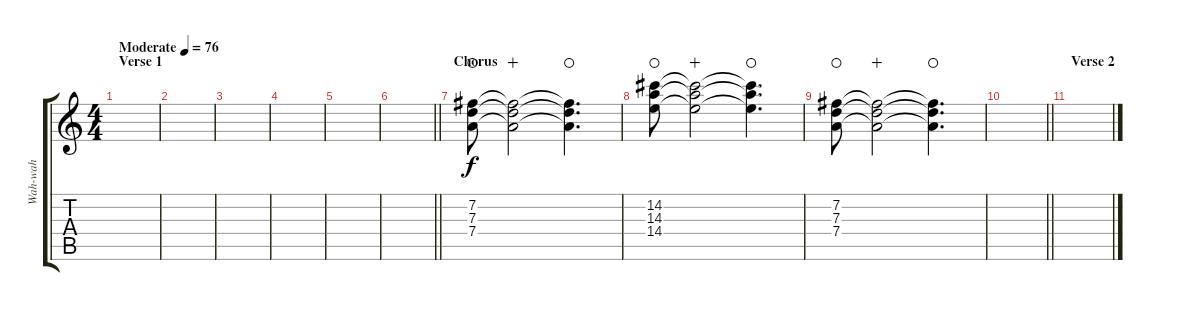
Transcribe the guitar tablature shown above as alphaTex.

\track ("Wah-wah" "Wah-wah") {instrument distortionguitar}
\staff {score tabs}
\tuning (E4 B3 G3 D3 A2 E2) {hide}
\ts (4 4)
\section ("" "Verse 1")
\tempo (76 "Moderate")
\clef g2
\ks c
|
|
|
|
|
\barLineRight lightlight
|
\section ("" "Chorus")
(7.2 7.3 7.4).8{waho} (7.2{t} 7.3{t} 7.4{t}).2{wahc} (7.2{t} 7.3{t} 7.4{t}).4{d waho} |
(14.2 14.3 14.4).8{waho} (14.2{t} 14.3{t} 14.4{t}).2{wahc} (14.2{t} 14.3{t} 14.4{t}).4{d waho} |
(7.2 7.3 7.4).8{waho} (7.2{t} 7.3{t} 7.4{t}).2{wahc} (7.2{t} 7.3{t} 7.4{t}).4{d waho} |
\barLineRight lightlight
|
\section ("" "Verse 2")
